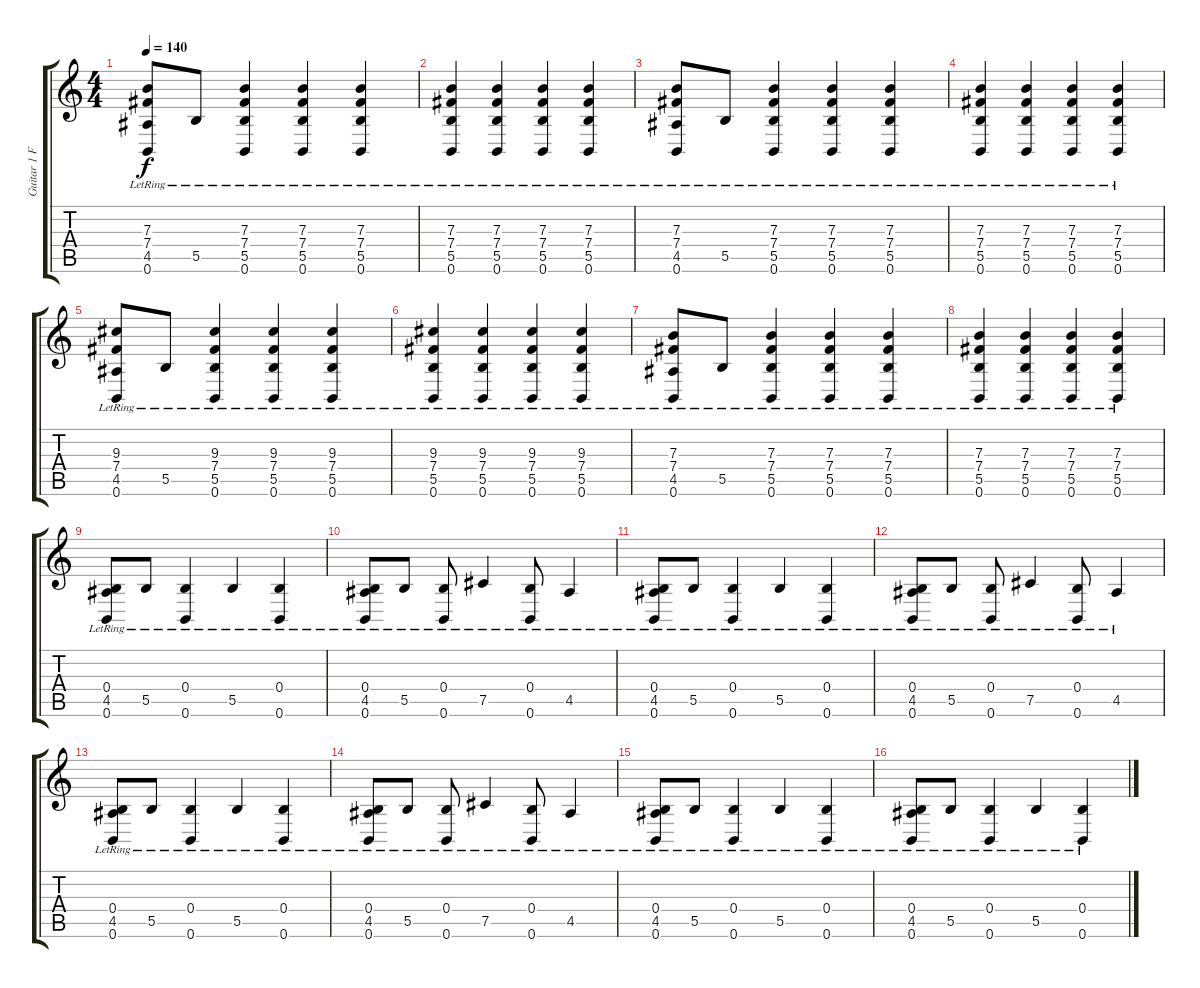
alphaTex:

\track ("Guitar 1 FX" "Guitar 1 F") {instrument distortionguitar}
\staff {score tabs}
\tuning (E4 B3 E3 B2 Gb2 B1) {hide}
\ts (4 4)
\tempo 140
\clef g2
\ks c
(7.3{lr} 7.4{lr} 4.5{lr} 0.6{lr}).8{dy f} 5.5{lr}.8 (7.3{lr} 7.4{lr} 5.5{lr} 0.6{lr}).4 (7.3{lr} 7.4{lr} 5.5{lr} 0.6{lr}).4 (7.3{lr} 7.4{lr} 5.5{lr} 0.6{lr}).4 |
(7.3{lr} 7.4{lr} 5.5{lr} 0.6{lr}).4 (7.3{lr} 7.4{lr} 5.5{lr} 0.6{lr}).4 (7.3{lr} 7.4{lr} 5.5{lr} 0.6{lr}).4 (7.3{lr} 7.4{lr} 5.5{lr} 0.6{lr}).4 |
(7.3{lr} 7.4{lr} 4.5{lr} 0.6{lr}).8 5.5{lr}.8 (7.3{lr} 7.4{lr} 5.5{lr} 0.6{lr}).4 (7.3{lr} 7.4{lr} 5.5{lr} 0.6{lr}).4 (7.3{lr} 7.4{lr} 5.5{lr} 0.6{lr}).4 |
(7.3{lr} 7.4{lr} 5.5{lr} 0.6{lr}).4 (7.3{lr} 7.4{lr} 5.5{lr} 0.6{lr}).4 (7.3{lr} 7.4{lr} 5.5{lr} 0.6{lr}).4 (7.3{lr} 7.4{lr} 5.5{lr} 0.6{lr}).4 |
(9.3{lr} 7.4{lr} 4.5{lr} 0.6{lr}).8 5.5{lr}.8 (9.3{lr} 7.4{lr} 5.5{lr} 0.6{lr}).4 (9.3{lr} 7.4{lr} 5.5{lr} 0.6{lr}).4 (9.3{lr} 7.4{lr} 5.5{lr} 0.6{lr}).4 |
(9.3{lr} 7.4{lr} 5.5{lr} 0.6{lr}).4 (9.3{lr} 7.4{lr} 5.5{lr} 0.6{lr}).4 (9.3{lr} 7.4{lr} 5.5{lr} 0.6{lr}).4 (9.3{lr} 7.4{lr} 5.5{lr} 0.6{lr}).4 |
(7.3{lr} 7.4{lr} 4.5{lr} 0.6{lr}).8 5.5{lr}.8 (7.3{lr} 7.4{lr} 5.5{lr} 0.6{lr}).4 (7.3{lr} 7.4{lr} 5.5{lr} 0.6{lr}).4 (7.3{lr} 7.4{lr} 5.5{lr} 0.6{lr}).4 |
(7.3{lr} 7.4{lr} 5.5{lr} 0.6{lr}).4 (7.3{lr} 7.4{lr} 5.5{lr} 0.6{lr}).4 (7.3{lr} 7.4{lr} 5.5{lr} 0.6{lr}).4 (7.3{lr} 7.4{lr} 5.5{lr} 0.6{lr}).4 |
(0.4{lr} 4.5{lr} 0.6{lr}).8 5.5{lr}.8 (0.4{lr} 0.6{lr}).4 5.5{lr}.4 (0.4{lr} 0.6{lr}).4 |
(0.4{lr} 4.5{lr} 0.6{lr}).8 5.5{lr}.8 (0.4{lr} 0.6{lr}).8 7.5{lr}.4 (0.4{lr} 0.6{lr}).8 4.5{lr}.4 |
(0.4{lr} 4.5{lr} 0.6{lr}).8 5.5{lr}.8 (0.4{lr} 0.6{lr}).4 5.5{lr}.4 (0.4{lr} 0.6{lr}).4 |
(0.4{lr} 4.5{lr} 0.6{lr}).8 5.5{lr}.8 (0.4{lr} 0.6{lr}).8 7.5{lr}.4 (0.4{lr} 0.6{lr}).8 4.5{lr}.4 |
(0.4{lr} 4.5{lr} 0.6{lr}).8 5.5{lr}.8 (0.4{lr} 0.6{lr}).4 5.5{lr}.4 (0.4{lr} 0.6{lr}).4 |
(0.4{lr} 4.5{lr} 0.6{lr}).8 5.5{lr}.8 (0.4{lr} 0.6{lr}).8 7.5{lr}.4 (0.4{lr} 0.6{lr}).8 4.5{lr}.4 |
(0.4{lr} 4.5{lr} 0.6{lr}).8 5.5{lr}.8 (0.4{lr} 0.6{lr}).4 5.5{lr}.4 (0.4{lr} 0.6{lr}).4 |
(0.4{lr} 4.5{lr} 0.6{lr}).8 5.5{lr}.8 (0.4{lr} 0.6{lr}).4 5.5{lr}.4 (0.4{lr} 0.6{lr}).4
